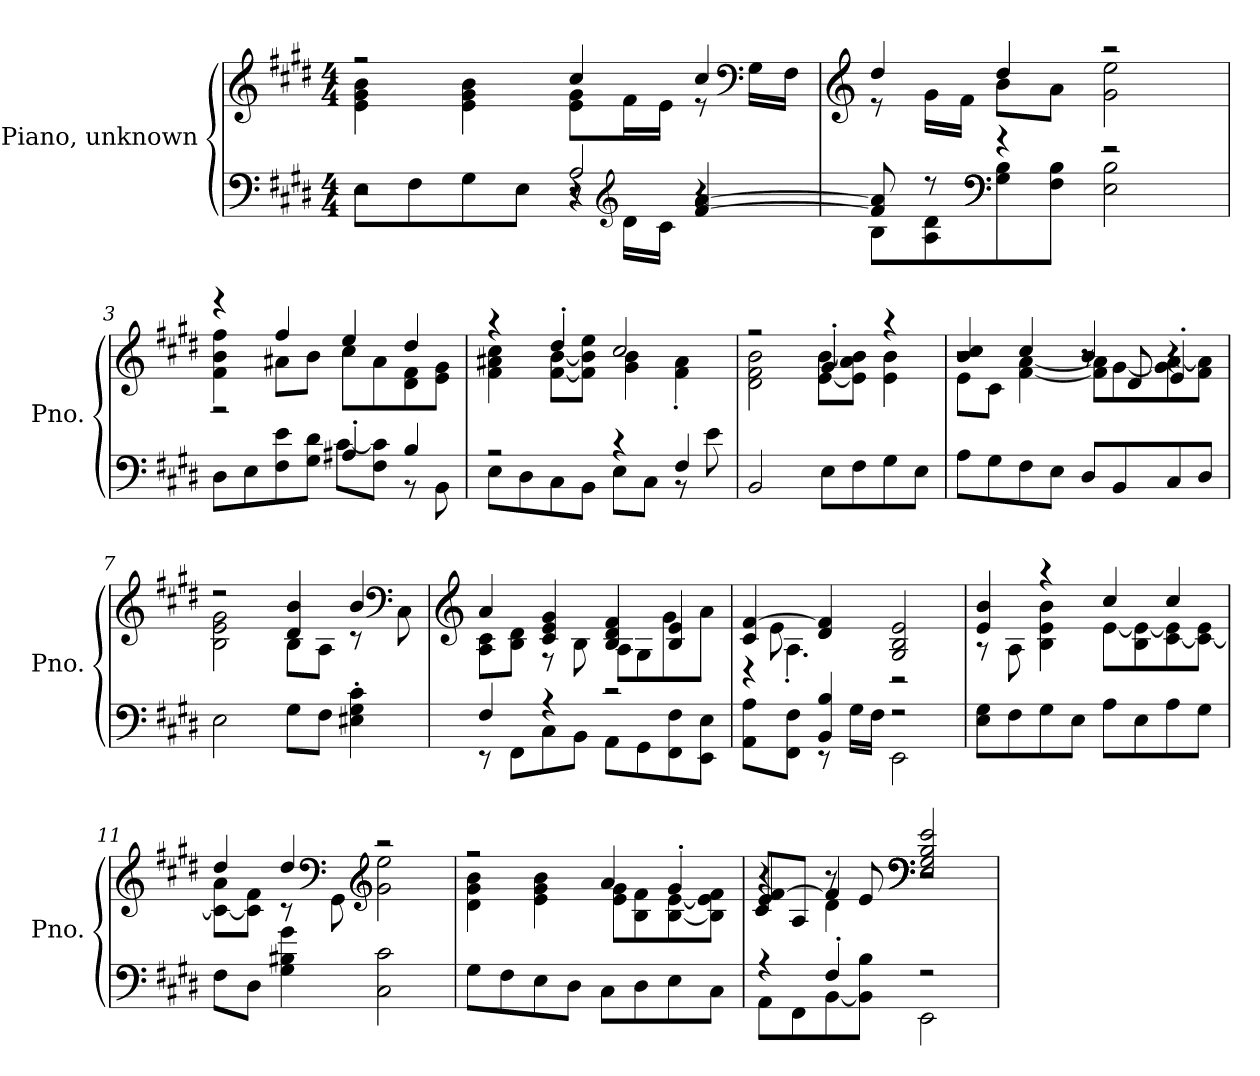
**kern	**kern
*part1	*part1
*staff2	*staff1
*I"Piano, unknown	*
*I'Pno.	*
*clefF4	*clefG2
*k[f#c#g#d#]	*k[f#c#g#d#]
*M4/4	*M4/4
*MM120	*MM120
=1	=1
*^	*^
*	*^	*	*
2r	8E\L	2r	2r	4e\ 4g#\ 4b\
.	8F#\	.	.	.
.	8G#\	.	.	4e\ 4g#\ 4b\
.	8E\J	.	.	.
4r	8r	2A/	4cc#/	8e\ 8g#\L
*clefG2	*	*	*	*
.	16d#\LL	.	.	16f#\L
.	16c#\JJ	.	.	16e\JJ
[4f#/ [4a/	4r	.	4cc#/	8r
*	*	*	*clefF4	*
.	.	.	.	16G#\LL
.	.	.	.	16F#\JJ
*v	*v	*v	*	*
=2	=2	=2
*	*clefG2	*
*^	*	*
8f#/] 8a/]	8B\L	4dd#/	8r
8r	8A\ 8d#\	.	16g#\LL
.	.	.	16f#\JJ
*clefF4	*	*	*
4r	8G#\ 8B\	4dd#/	8b\L
.	8F#\ 8B\J	.	8a\J
2r	2E\ 2B\	2r	2g#\ 2ee\
=3	=3	=3	=3
2r	8D#\L	4r	4f#\ 4b\ 4ff#\
.	8E\	.	.
.	8F#\ 8e\	4ff#/	8a#X\L
.	8G#\ 8d#\J	.	8b\J
4A#X'/	[8c#\L	4ee/	8cc#\L
.	8F#\ 8c#\]J	.	8a#\
4B/	8r	4dd#/	8d#\ 8f#\
.	8BB\	.	8e\ 8g#\J
!!LO:LB:g=z	!!
=4	=4	=4	=4
2r	8E\L	4r	4f#\ 4a#X\ 4cc#\
.	8D#\	.	.
.	8C#\	4dd#'/	[8f#\ [8b\L
.	8BB\J	.	8f#\] 8b\] 8ee\J
4r	8E\L	2cc#/	4g#\ 4b\
.	8C#\J	.	.
4F#/	8r	.	4f#\' 4a#\'
.	8e\	.	.
*v	*v	*	*
=5	=5	=5
2BB/	2r	2d#\ 2f#\ 2b\
8E\L	4g#'/	[8e\ [8b\L
8F#\	.	8e\] 8a\ 8b\]J
8G#\	4r	4e\ 4b\
8E\J	.	.
=6	=6	=6
*	*	*^
8A\L	4b/ 4cc#/	8e\L	2r
8G#\	.	8c#\J	.
8F#\	4cc#/	[4f#\ [4a\	.
8E\J	.	.	.
8D#/L	4b/	8f#\] 8a\]L	8r
8BB/	.	[8g#\	8d#/
8C#/	4r	8g#\] [8a\	4e'/
8D#/J	.	8f#\ 8a\]J	.
*	*	*v	*v
=7	=7	=7
2E\	2r	2B\ 2e\ 2g#\
8G#\L	4d#/ 4b/	8B\L
8F#\J	.	8A\J
4E#X\' 4G#\' 4c#\'	4b/	8r
*	*clefF4	*
.	.	8C#\
!!LO:LB:g=z	!!
=8	=8	=8
*	*clefG2	*
*^	*	*
4F#/	8r	4a/	8A\ 8c#\L
.	8FF#\L	.	8B\ 8d#\J
4r	8C#\	4c#/ 4e/ 4g#/	8r
.	8BB\J	.	8B\
2r	8AA\L	4B/ 4d#/ 4f#/	8A\L
.	8GG#\	.	8G#\
.	8FF#\ 8F#\	4B/ 4e/	8g#\
.	8EE\ 8E\J	.	8a\J
=9	=9	=9	=9
4r	8AA\ 8A\L	4c#/ [4f#/	8e\
.	8FF#\ 8F#\J	.	4.A'\
4BB/ 4B/	8r	4d#/ 4f#/]	.
.	16G#\LL	.	.
.	16F#\JJ	.	.
2r	2EE\	2G#/ 2B/ 2e/	2r
*v	*v	*	*
=10	=10	=10
8E\ 8G#\L	4e/ 4b/	8r
8F#\	.	8A\
8G#\	4r	4B\ 4e\ 4b\
8E\J	.	.
8A\L	4cc#/	[8e\L
8E\	.	8B\ 8e\_
8A\	4cc#/	[8c#\ 8e\]
8G#\J	.	8c#\_ 8e\J
=11	=11	=11
8F#\L	4dd#/	8c#\_ 8a\L
8D#\J	.	8c#\] 8f#\J
4G#\ 4B#X\ 4g#\	4dd#/	8r
*	*clefF4	*
.	.	8GG#\
*	*clefG2	*
2C#\ 2c#\	2r	2g#\ 2ee\
!!LO:LB:g=z	!!
=12	=12	=12
8G#\L	2r	4d#\ 4g#\ 4b\
8F#\	.	.
8E\	.	4e\ 4g#\ 4b\
8D#\J	.	.
8C#\L	4a/	8e\ 8g#\L
8D#\	.	8B\ 8f#\
8E\	4g#'/	[8B\ [8e\
8C#\J	.	8B\] 8e\] 8f#\J
=13	=13	=13
*^	*	*^
4r	8AA\L	4e/ [4f#/	4r	8c#/L
.	8FF#\	.	.	8A/J
4F#'/	[8BB\	4f#/]	4d#\	8r
.	8BB\] 8B\J	.	.	8e/
*	*	*clefF4	*	*
2r	2EE\	2r	2r	2E/ 2G#/ 2B/ 2e/
*v	*v	*	*	*
*	*v	*v	*v
=	=
*-	*-
